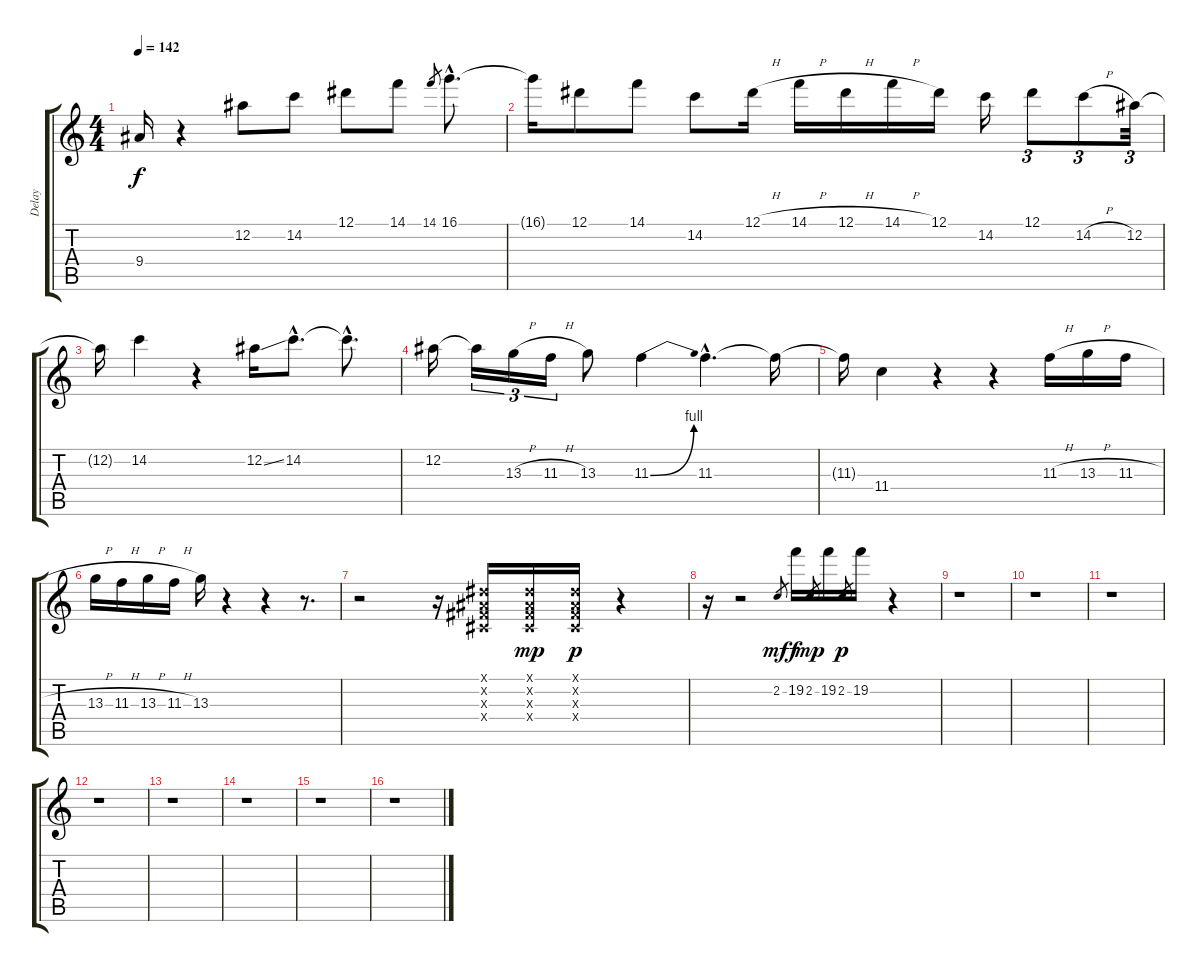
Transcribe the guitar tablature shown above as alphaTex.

\track ("Delay" "Delay") {instrument electricguitarjazz}
\staff {score tabs}
\tuning (Eb4 Bb3 Gb3 Db3 Ab2 Eb2) {hide}
\ts (4 4)
\tempo 142
\clef g2
\ks c
9.4{t}.16{dy f} r.4 12.2.8 14.2.8 12.1.8 14.1.8 14.1.8{gr} 16.1{hac}.8{d} |
16.1{t}.16 12.1.8 14.1.8 14.2.8 12.1{h}.16 14.1{h}.16 12.1{h}.16 14.1{h}.16 12.1.16 14.2.16 12.1.8{tu (3 2)} 14.2{h}.8{tu (3 2)} 12.2.32{tu (3 2)} |
12.2{t}.16 14.2.4 r.4 12.2{ss}.16 14.2{hac}.8{d} 14.2{hac t}.8{d} |
12.2.16 12.2{t}.16{tu (3 2)} 13.3{h}.16{tu (3 2)} 11.3{h}.16{tu (3 2)} 13.3.8 11.3{be (bend 0 0 60 4)}.4 11.3{hac}.4{d} 11.3{t}.16 |
11.3{t}.16 11.4.4 r.4 r.4 11.3{h}.16 13.3{h}.16 11.3{h}.16 |
13.3{h}.16 11.3{h}.16 13.3{h}.16 11.3{h}.16 13.3.16 r.4 r.4 r.8{d} |
r.2 r.16 (0.1{x} 0.2{x} 0.3{x} 0.4{x}).16 (0.1{x} 0.2{x} 0.3{x} 0.4{x}).16{dy mp} (0.1{x} 0.2{x} 0.3{x} 0.4{x}).16{dy p} r.4 |
r.16 r.2 2.2.8{gr dy mf} 19.2.16{dy f} 2.2.8{gr dy mp} 19.2.16 2.2.8{gr dy p} 19.2.16 r.4 |
r.1 |
r.1 |
r.1 |
r.1 |
r.1 |
r.1 |
r.1 |
r.1
